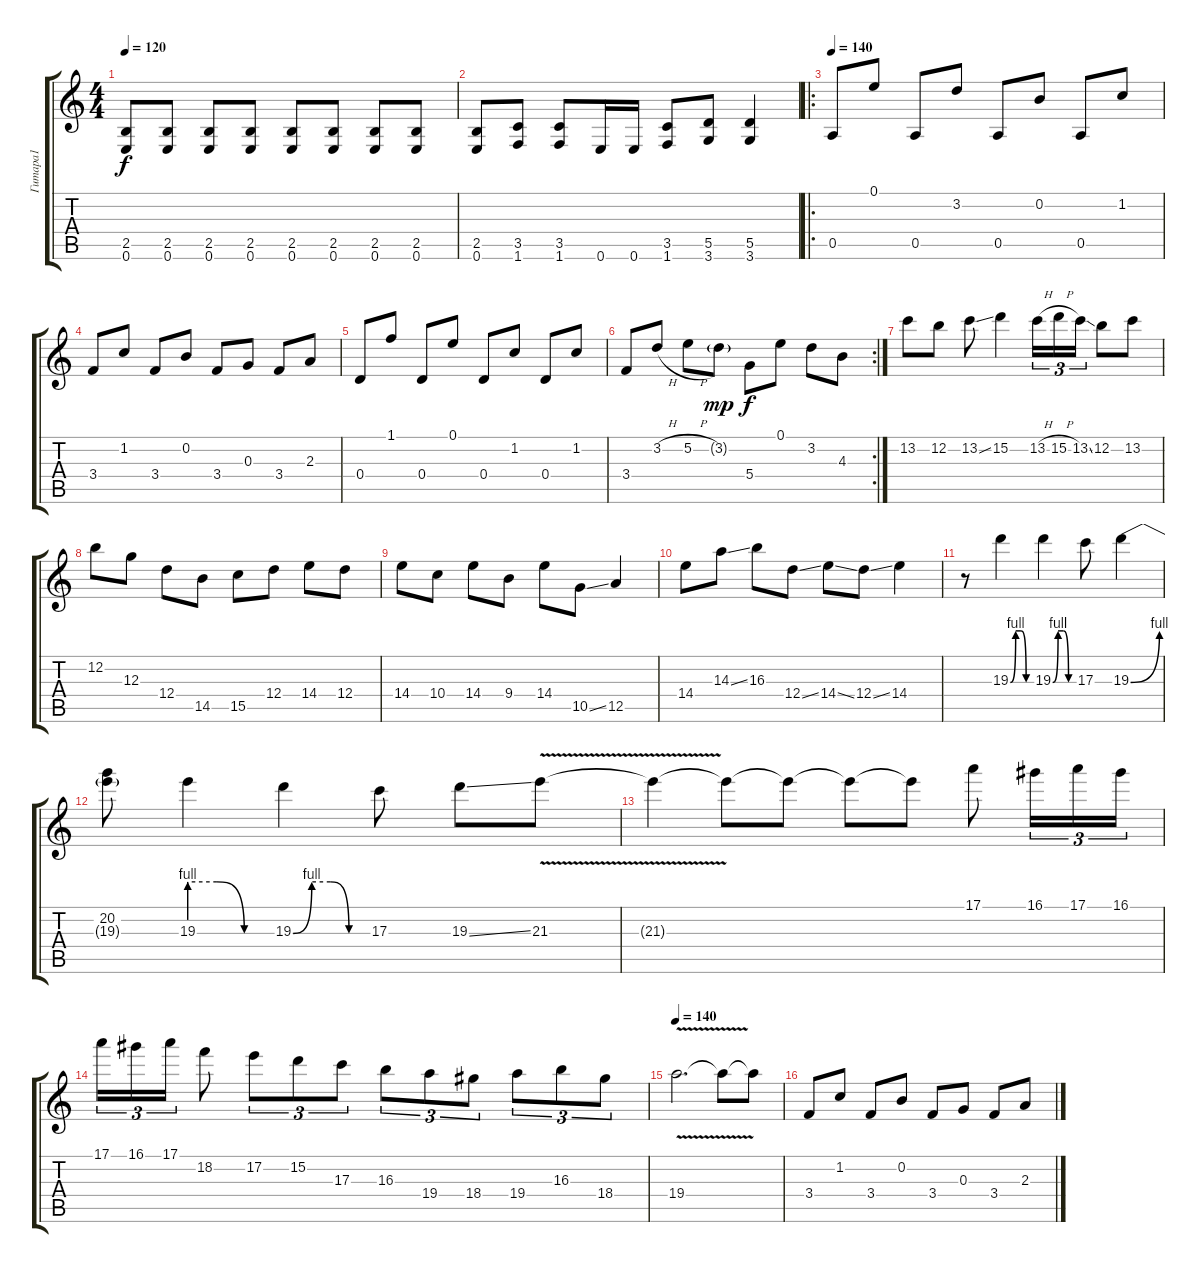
\track ("Гитара1" "Гитара1") {instrument distortionguitar}
\staff {score tabs}
\tuning (E4 B3 G3 D3 A2 E2) {hide}
\ts (4 4)
\tempo 120
\clef g2
\ks c
(2.5 0.6).8{dy f} (2.5 0.6).8 (2.5 0.6).8 (2.5 0.6).8 (2.5 0.6).8 (2.5 0.6).8 (2.5 0.6).8 (2.5 0.6).8 |
(2.5 0.6).8 (3.5 1.6).8 (3.5 1.6).8 0.6.16 0.6.16 (3.5 1.6).8 (5.5 3.6).8 (5.5 3.6).4 |
\ro
\tempo 140
0.5.8 0.1.8 0.5.8 3.2.8 0.5.8 0.2.8 0.5.8 1.2.8 |
3.4.8 1.2.8 3.4.8 0.2.8 3.4.8 0.3.8 3.4.8 2.3.8 |
0.4.8 1.1.8 0.4.8 0.1.8 0.4.8 1.2.8 0.4.8 1.2.8 |
\rc 2
3.4.8 3.2{h}.8 5.2{h}.8 3.2{g}.8{dy mp} 5.4.8{dy f} 0.1.8 3.2.8 4.3.8 |
13.2.8 12.2.8 13.2{ss}.8 15.2.4 13.2{h}.16{tu (3 2)} 15.2{h}.16{tu (3 2)} 13.2{ss}.16{tu (3 2)} 12.2.8 13.2.8 |
12.2.8 12.3.8 12.4.8 14.5.8 15.5.8 12.4.8 14.4.8 12.4.8 |
14.4.8 10.4.8 14.4.8 9.4.8 14.4.8 10.5{ss}.8 12.5.4 |
14.4.8 14.3{ss}.8 16.3.8 12.4{ss}.8 14.4{ss}.8 12.4{ss}.8 14.4.4 |
r.8 19.3{be (custom 0 0 15 4 30 4 45 0 60 0)}.4 19.3{be (custom 0 0 15 4 30 4 45 0 60 0)}.4 17.3.8 19.3{be (bend 0 0 60 4)}.4 |
(20.2 19.3{t}).8 19.3{be (custom 0 4 20 4 40 0 60 0)}.4 19.3{be (custom 0 0 15 4 30 4 45 0 60 0)}.4 17.3.8 19.3{ss}.8 21.3{v}.8 |
21.3{t}.4 21.3{t}.8 21.3{t}.8 21.3{t}.8 21.3{t}.8 17.1.8 16.1.16{tu (3 2)} 17.1.16{tu (3 2)} 16.1.16{tu (3 2)} |
17.1.16{tu (3 2)} 16.1.16{tu (3 2)} 17.1.16{tu (3 2)} 18.2.8 17.2.8{tu (3 2)} 15.2.8{tu (3 2)} 17.3.8{tu (3 2)} 16.3.8{tu (3 2)} 19.4.8{tu (3 2)} 18.4.8{tu (3 2)} 19.4.8{tu (3 2)} 16.3.8{tu (3 2)} 18.4.8{tu (3 2)} |
\tempo 140
19.4{v}.2{d} 19.4{t}.8 19.4{t}.8 |
3.4.8 1.2.8 3.4.8 0.2.8 3.4.8 0.3.8 3.4.8 2.3.8
